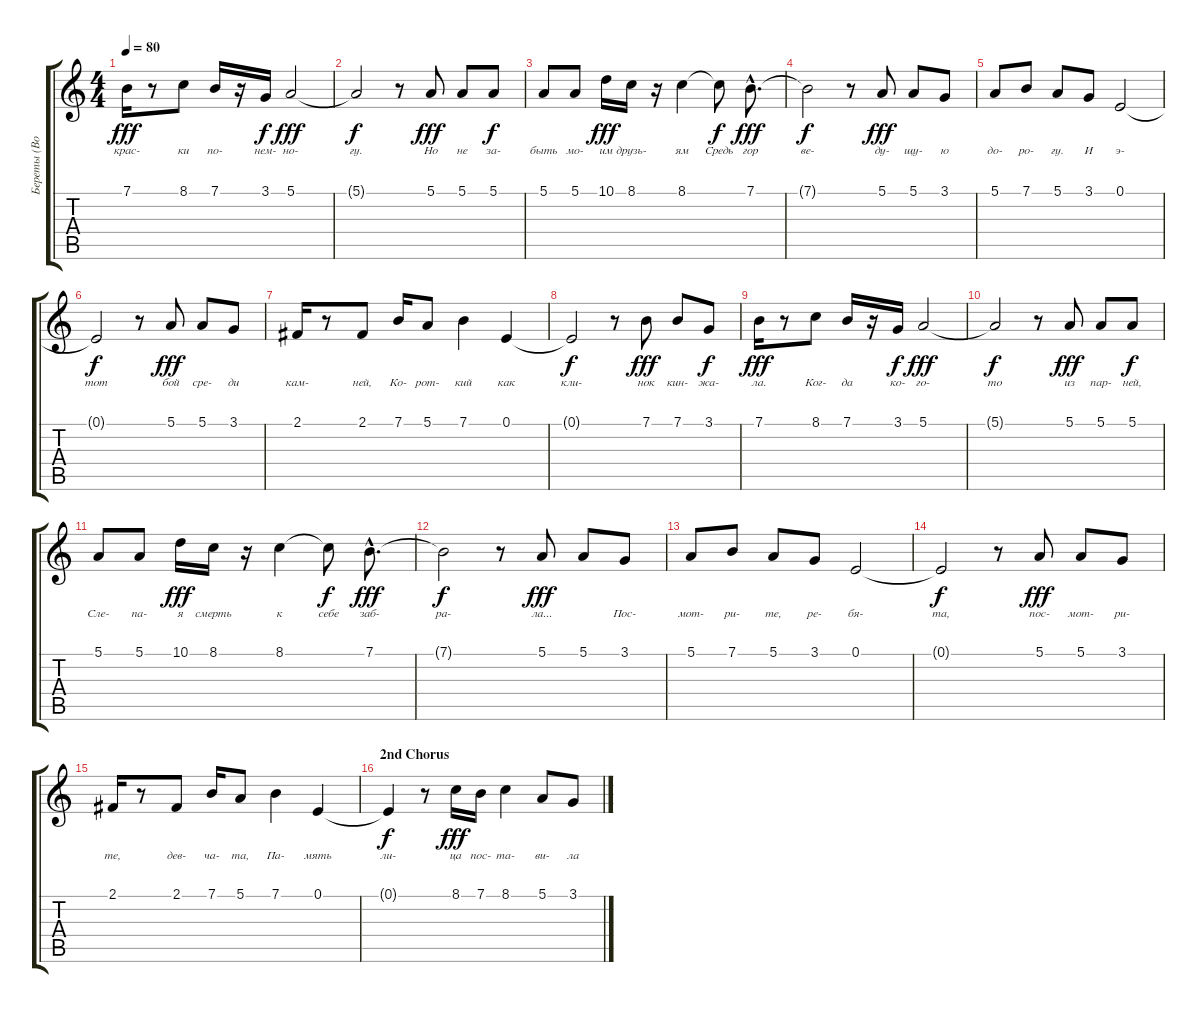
\track ("Береты (Вокал)" "Береты (Во") {instrument acousticgrandpiano}
\staff {score tabs}
\tuning (E4 B3 G3 D3 A2 E2) {hide}
\ts (4 4)
\tempo 80
\clef g2
\ks c
7.1.16{lyrics (0 "крас-") lyrics (1 "") lyrics (2 "") lyrics (3 "") lyrics (4 "") dy fff} r.8 8.1.8{lyrics (0 "ки") lyrics (1 "") lyrics (2 "") lyrics (3 "") lyrics (4 "")} 7.1.16{lyrics (0 "по-") lyrics (1 "") lyrics (2 "") lyrics (3 "") lyrics (4 "")} r.16 3.1.16{lyrics (0 "нем-") lyrics (1 "") lyrics (2 "") lyrics (3 "") lyrics (4 "") dy f} 5.1.2{lyrics (0 "но-") lyrics (1 "") lyrics (2 "") lyrics (3 "") lyrics (4 "") dy fff} |
5.1{t}.2{lyrics (0 "гу.") lyrics (1 "") lyrics (2 "") lyrics (3 "") lyrics (4 "") dy f} r.8 5.1.8{lyrics (0 "Но") lyrics (1 "") lyrics (2 "") lyrics (3 "") lyrics (4 "") dy fff} 5.1.8{lyrics (0 "не") lyrics (1 "") lyrics (2 "") lyrics (3 "") lyrics (4 "")} 5.1.8{lyrics (0 "за-") lyrics (1 "") lyrics (2 "") lyrics (3 "") lyrics (4 "") dy f} |
5.1.8{lyrics (0 "быть") lyrics (1 "") lyrics (2 "") lyrics (3 "") lyrics (4 "")} 5.1.8{lyrics (0 "мо-") lyrics (1 "") lyrics (2 "") lyrics (3 "") lyrics (4 "")} 10.1.16{lyrics (0 "им") lyrics (1 "") lyrics (2 "") lyrics (3 "") lyrics (4 "") dy fff} 8.1.16{lyrics (0 "друзь-") lyrics (1 "") lyrics (2 "") lyrics (3 "") lyrics (4 "")} r.16 8.1.4{lyrics (0 "ям") lyrics (1 "") lyrics (2 "") lyrics (3 "") lyrics (4 "")} 8.1{t}.8{lyrics (0 "Средь") lyrics (1 "") lyrics (2 "") lyrics (3 "") lyrics (4 "") dy f} 7.1{hac}.8{d lyrics (0 "гор") lyrics (1 "") lyrics (2 "") lyrics (3 "") lyrics (4 "") dy fff} |
7.1{t}.2{lyrics (0 "ве-") lyrics (1 "") lyrics (2 "") lyrics (3 "") lyrics (4 "") dy f} r.8 5.1.8{lyrics (0 "ду-") lyrics (1 "") lyrics (2 "") lyrics (3 "") lyrics (4 "") dy fff} 5.1.8{lyrics (0 "щу-") lyrics (1 "") lyrics (2 "") lyrics (3 "") lyrics (4 "")} 3.1.8{lyrics (0 "ю") lyrics (1 "") lyrics (2 "") lyrics (3 "") lyrics (4 "")} |
5.1.8{lyrics (0 "до-") lyrics (1 "") lyrics (2 "") lyrics (3 "") lyrics (4 "")} 7.1.8{lyrics (0 "ро-") lyrics (1 "") lyrics (2 "") lyrics (3 "") lyrics (4 "")} 5.1.8{lyrics (0 "гу.") lyrics (1 "") lyrics (2 "") lyrics (3 "") lyrics (4 "")} 3.1.8{lyrics (0 "И") lyrics (1 "") lyrics (2 "") lyrics (3 "") lyrics (4 "")} 0.1.2{lyrics (0 "э-") lyrics (1 "") lyrics (2 "") lyrics (3 "") lyrics (4 "")} |
0.1{t}.2{lyrics (0 "тот") lyrics (1 "") lyrics (2 "") lyrics (3 "") lyrics (4 "") dy f} r.8 5.1.8{lyrics (0 "бой") lyrics (1 "") lyrics (2 "") lyrics (3 "") lyrics (4 "") dy fff} 5.1.8{lyrics (0 "сре-") lyrics (1 "") lyrics (2 "") lyrics (3 "") lyrics (4 "")} 3.1.8{lyrics (0 "ди") lyrics (1 "") lyrics (2 "") lyrics (3 "") lyrics (4 "")} |
2.1.16{lyrics (0 "кам-") lyrics (1 "") lyrics (2 "") lyrics (3 "") lyrics (4 "")} r.8 2.1.8{lyrics (0 "ней,") lyrics (1 "") lyrics (2 "") lyrics (3 "") lyrics (4 "")} 7.1.16{lyrics (0 "Ко-") lyrics (1 "") lyrics (2 "") lyrics (3 "") lyrics (4 "")} 5.1.8{lyrics (0 "рот-") lyrics (1 "") lyrics (2 "") lyrics (3 "") lyrics (4 "")} 7.1.4{lyrics (0 "кий") lyrics (1 "") lyrics (2 "") lyrics (3 "") lyrics (4 "")} 0.1.4{lyrics (0 "как") lyrics (1 "") lyrics (2 "") lyrics (3 "") lyrics (4 "")} |
0.1{t}.2{lyrics (0 "кли-") lyrics (1 "") lyrics (2 "") lyrics (3 "") lyrics (4 "") dy f} r.8 7.1.8{lyrics (0 "нок") lyrics (1 "") lyrics (2 "") lyrics (3 "") lyrics (4 "") dy fff} 7.1.8{lyrics (0 "кин-") lyrics (1 "") lyrics (2 "") lyrics (3 "") lyrics (4 "")} 3.1.8{lyrics (0 "жа-") lyrics (1 "") lyrics (2 "") lyrics (3 "") lyrics (4 "") dy f} |
7.1.16{lyrics (0 "ла.") lyrics (1 "") lyrics (2 "") lyrics (3 "") lyrics (4 "") dy fff} r.8 8.1.8{lyrics (0 "Ког-") lyrics (1 "") lyrics (2 "") lyrics (3 "") lyrics (4 "")} 7.1.16{lyrics (0 "да") lyrics (1 "") lyrics (2 "") lyrics (3 "") lyrics (4 "")} r.16 3.1.16{lyrics (0 "ко-") lyrics (1 "") lyrics (2 "") lyrics (3 "") lyrics (4 "") dy f} 5.1.2{lyrics (0 "го-") lyrics (1 "") lyrics (2 "") lyrics (3 "") lyrics (4 "") dy fff} |
5.1{t}.2{lyrics (0 "то") lyrics (1 "") lyrics (2 "") lyrics (3 "") lyrics (4 "") dy f} r.8 5.1.8{lyrics (0 "из") lyrics (1 "") lyrics (2 "") lyrics (3 "") lyrics (4 "") dy fff} 5.1.8{lyrics (0 "пар-") lyrics (1 "") lyrics (2 "") lyrics (3 "") lyrics (4 "")} 5.1.8{lyrics (0 "ней,") lyrics (1 "") lyrics (2 "") lyrics (3 "") lyrics (4 "") dy f} |
5.1.8{lyrics (0 "Сле-") lyrics (1 "") lyrics (2 "") lyrics (3 "") lyrics (4 "")} 5.1.8{lyrics (0 "па-") lyrics (1 "") lyrics (2 "") lyrics (3 "") lyrics (4 "")} 10.1.16{lyrics (0 "я") lyrics (1 "") lyrics (2 "") lyrics (3 "") lyrics (4 "") dy fff} 8.1.16{lyrics (0 "смерть") lyrics (1 "") lyrics (2 "") lyrics (3 "") lyrics (4 "")} r.16 8.1.4{lyrics (0 "к") lyrics (1 "") lyrics (2 "") lyrics (3 "") lyrics (4 "")} 8.1{t}.8{lyrics (0 "себе") lyrics (1 "") lyrics (2 "") lyrics (3 "") lyrics (4 "") dy f} 7.1{hac}.8{d lyrics (0 "заб-") lyrics (1 "") lyrics (2 "") lyrics (3 "") lyrics (4 "") dy fff} |
7.1{t}.2{lyrics (0 "ра-") lyrics (1 "") lyrics (2 "") lyrics (3 "") lyrics (4 "") dy f} r.8 5.1.8{lyrics (0 "ла...") lyrics (1 "") lyrics (2 "") lyrics (3 "") lyrics (4 "") dy fff} 5.1.8{lyrics (0 "") lyrics (1 "") lyrics (2 "") lyrics (3 "") lyrics (4 "")} 3.1.8{lyrics (0 "Пос-") lyrics (1 "") lyrics (2 "") lyrics (3 "") lyrics (4 "")} |
5.1.8{lyrics (0 "мот-") lyrics (1 "") lyrics (2 "") lyrics (3 "") lyrics (4 "")} 7.1.8{lyrics (0 "ри-") lyrics (1 "") lyrics (2 "") lyrics (3 "") lyrics (4 "")} 5.1.8{lyrics (0 "те,") lyrics (1 "") lyrics (2 "") lyrics (3 "") lyrics (4 "")} 3.1.8{lyrics (0 "ре-") lyrics (1 "") lyrics (2 "") lyrics (3 "") lyrics (4 "")} 0.1.2{lyrics (0 "бя-") lyrics (1 "") lyrics (2 "") lyrics (3 "") lyrics (4 "")} |
0.1{t}.2{lyrics (0 "та,") lyrics (1 "") lyrics (2 "") lyrics (3 "") lyrics (4 "") dy f} r.8 5.1.8{lyrics (0 "пос-") lyrics (1 "") lyrics (2 "") lyrics (3 "") lyrics (4 "") dy fff} 5.1.8{lyrics (0 "мот-") lyrics (1 "") lyrics (2 "") lyrics (3 "") lyrics (4 "")} 3.1.8{lyrics (0 "ри-") lyrics (1 "") lyrics (2 "") lyrics (3 "") lyrics (4 "")} |
2.1.16{lyrics (0 "те,") lyrics (1 "") lyrics (2 "") lyrics (3 "") lyrics (4 "")} r.8 2.1.8{lyrics (0 "дев-") lyrics (1 "") lyrics (2 "") lyrics (3 "") lyrics (4 "")} 7.1.16{lyrics (0 "ча-") lyrics (1 "") lyrics (2 "") lyrics (3 "") lyrics (4 "")} 5.1.8{lyrics (0 "та,") lyrics (1 "") lyrics (2 "") lyrics (3 "") lyrics (4 "")} 7.1.4{lyrics (0 "Па-") lyrics (1 "") lyrics (2 "") lyrics (3 "") lyrics (4 "")} 0.1.4{lyrics (0 "мять") lyrics (1 "") lyrics (2 "") lyrics (3 "") lyrics (4 "")} |
\section ("" "2nd Chorus")
0.1{t}.4{lyrics (0 "ли-") lyrics (1 "") lyrics (2 "") lyrics (3 "") lyrics (4 "") dy f} r.8 8.1.16{lyrics (0 "ца") lyrics (1 "") lyrics (2 "") lyrics (3 "") lyrics (4 "") dy fff} 7.1.16{lyrics (0 "пос-") lyrics (1 "") lyrics (2 "") lyrics (3 "") lyrics (4 "")} 8.1.4{lyrics (0 "та-") lyrics (1 "") lyrics (2 "") lyrics (3 "") lyrics (4 "")} 5.1.8{lyrics (0 "ви-") lyrics (1 "") lyrics (2 "") lyrics (3 "") lyrics (4 "")} 3.1.8{lyrics (0 "ла") lyrics (1 "") lyrics (2 "") lyrics (3 "") lyrics (4 "")}
